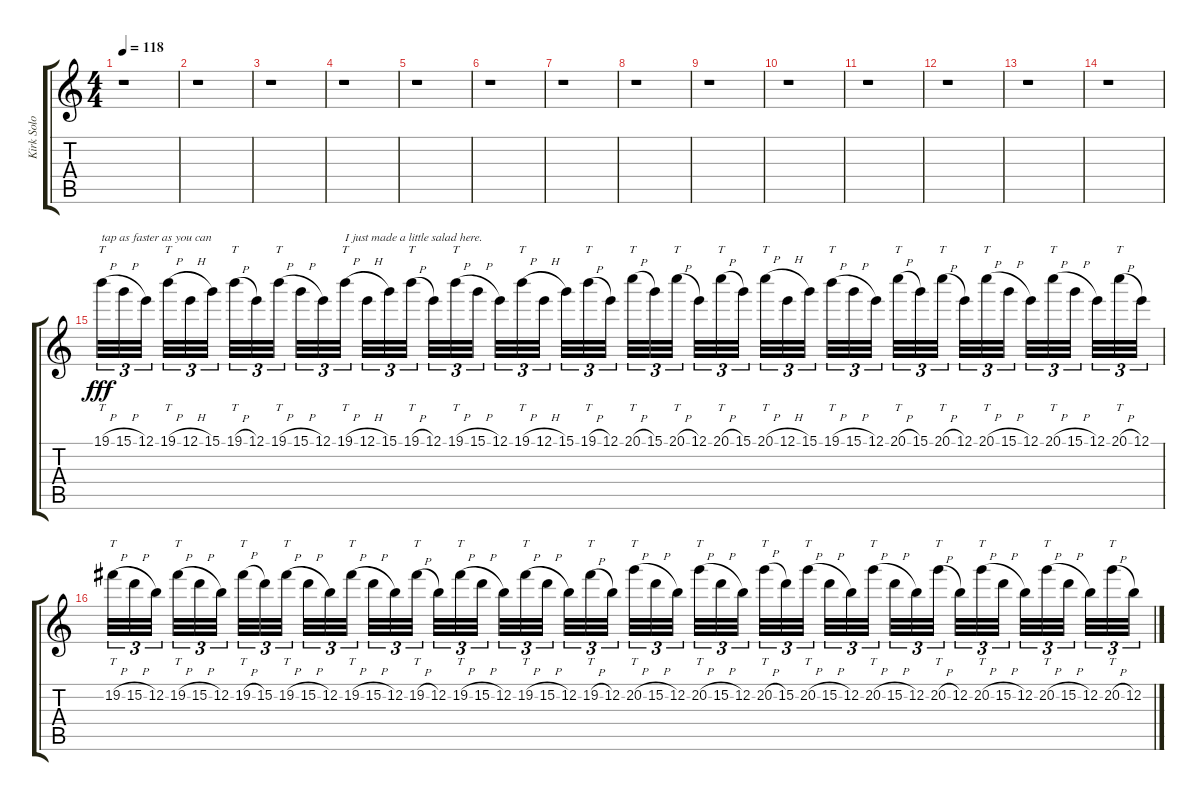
\track ("Kirk Solo" "Kirk Solo") {instrument overdrivenguitar}
\staff {score tabs}
\tuning (E4 B3 G3 D3 A2 E2) {hide}
\ts (4 4)
\tempo 118
\clef g2
\ks c
r.1{dy fff} |
r.1 |
r.1 |
r.1 |
r.1 |
r.1 |
r.1 |
r.1 |
r.1 |
r.1 |
r.1 |
r.1 |
r.1 |
r.1 |
19.1{h}.32{tt tu (3 2) txt "tap as faster as you can" instrument overdrivenguitar} 15.1{h}.32{tu (3 2)} 12.1.32{tu (3 2)} 19.1{h}.32{tt tu (3 2)} 12.1{h}.32{tu (3 2)} 15.1.32{tu (3 2)} 19.1{h}.32{tt tu (3 2)} 12.1.32{tu (3 2)} 19.1{h}.32{tt tu (3 2)} 15.1{h}.32{tu (3 2)} 12.1.32{tu (3 2)} 19.1{h}.32{tt tu (3 2) txt "I just made a little salad here."} 12.1{h}.32{tu (3 2)} 15.1.32{tu (3 2)} 19.1{h}.32{tt tu (3 2)} 12.1.32{tu (3 2)} 19.1{h}.32{tt tu (3 2)} 15.1{h}.32{tu (3 2)} 12.1.32{tu (3 2)} 19.1{h}.32{tt tu (3 2)} 12.1{h}.32{tu (3 2)} 15.1.32{tu (3 2)} 19.1{h}.32{tt tu (3 2)} 12.1.32{tu (3 2)} 20.1{h}.32{tt tu (3 2)} 15.1.32{tu (3 2)} 20.1{h}.32{tt tu (3 2)} 12.1.32{tu (3 2)} 20.1{h}.32{tt tu (3 2)} 15.1.32{tu (3 2)} 20.1{h}.32{tt tu (3 2)} 12.1{h}.32{tu (3 2)} 15.1.32{tu (3 2)} 19.1{h}.32{tt tu (3 2)} 15.1{h}.32{tu (3 2)} 12.1.32{tu (3 2)} 20.1{h}.32{tt tu (3 2)} 15.1.32{tu (3 2)} 20.1{h}.32{tt tu (3 2)} 12.1.32{tu (3 2)} 20.1{h}.32{tt tu (3 2)} 15.1{h}.32{tu (3 2)} 12.1.32{tu (3 2)} 20.1{h}.32{tt tu (3 2)} 15.1{h}.32{tu (3 2)} 12.1.32{tu (3 2)} 20.1{h}.32{tt tu (3 2)} 12.1.32{tu (3 2)} |
19.2{h}.32{tt tu (3 2)} 15.2{h}.32{tu (3 2)} 12.2.32{tu (3 2)} 19.2{h}.32{tt tu (3 2)} 15.2{h}.32{tu (3 2)} 12.2.32{tu (3 2)} 19.2{h}.32{tt tu (3 2)} 15.2.32{tu (3 2)} 19.2{h}.32{tt tu (3 2)} 15.2{h}.32{tu (3 2)} 12.2.32{tu (3 2)} 19.2{h}.32{tt tu (3 2)} 15.2{h}.32{tu (3 2)} 12.2.32{tu (3 2)} 19.2{h}.32{tt tu (3 2)} 12.2.32{tu (3 2)} 19.2{h}.32{tt tu (3 2)} 15.2{h}.32{tu (3 2)} 12.2.32{tu (3 2)} 19.2{h}.32{tt tu (3 2)} 15.2{h}.32{tu (3 2)} 12.2.32{tu (3 2)} 19.2{h}.32{tt tu (3 2)} 12.2.32{tu (3 2)} 20.2{h}.32{tt tu (3 2)} 15.2{h}.32{tu (3 2)} 12.2.32{tu (3 2)} 20.2{h}.32{tt tu (3 2)} 15.2{h}.32{tu (3 2)} 12.2.32{tu (3 2)} 20.2{h}.32{tt tu (3 2)} 15.2.32{tu (3 2)} 20.2{h}.32{tt tu (3 2)} 15.2{h}.32{tu (3 2)} 12.2.32{tu (3 2)} 20.2{h}.32{tt tu (3 2)} 15.2{h}.32{tu (3 2)} 12.2.32{tu (3 2)} 20.2{h}.32{tt tu (3 2)} 12.2.32{tu (3 2)} 20.2{h}.32{tt tu (3 2)} 15.2{h}.32{tu (3 2)} 12.2.32{tu (3 2)} 20.2{h}.32{tt tu (3 2)} 15.2{h}.32{tu (3 2)} 12.2.32{tu (3 2)} 20.2{h}.32{tt tu (3 2)} 12.2.32{tu (3 2)}
